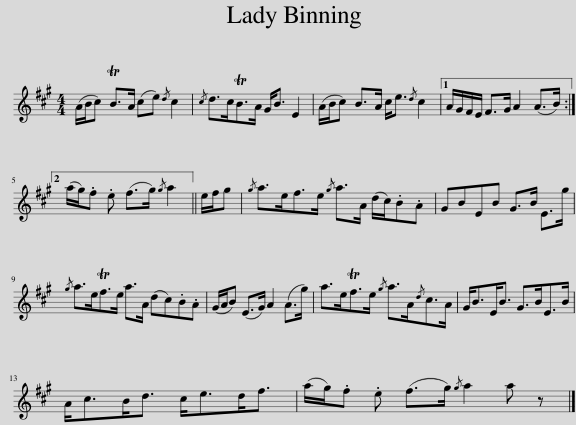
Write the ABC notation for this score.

X:1
L:1/8
M:4/4
I:linebreak $
K:A
V:1 treble
V:1
 (A/B/c) TB>A (ce){/d} c2 |{/c} d>cTB>A G<B E2 | (A/B/c) B>A c<e{/d} c2 |1 A/G/F/E/ F>G A2 (A>B) :|2$ (a/g/).f .e (f>g){/g} a2 || %5
 e/f/g |{/g} a>ef>e{/g} a>A (d/c/).B.A | GBEB G>B E>g |${/g} a>eTf>e a>A (dc).B.A | (G/A/B) (E>G) A2 (A>g) | %10
 a>eTf>e{/g} a>A{/d}c>A | G<BE<B G>BE>B |$ A<cB<d c<ed<f | (a/g/).f .e (f>g){/g} a2 a z |] %14
